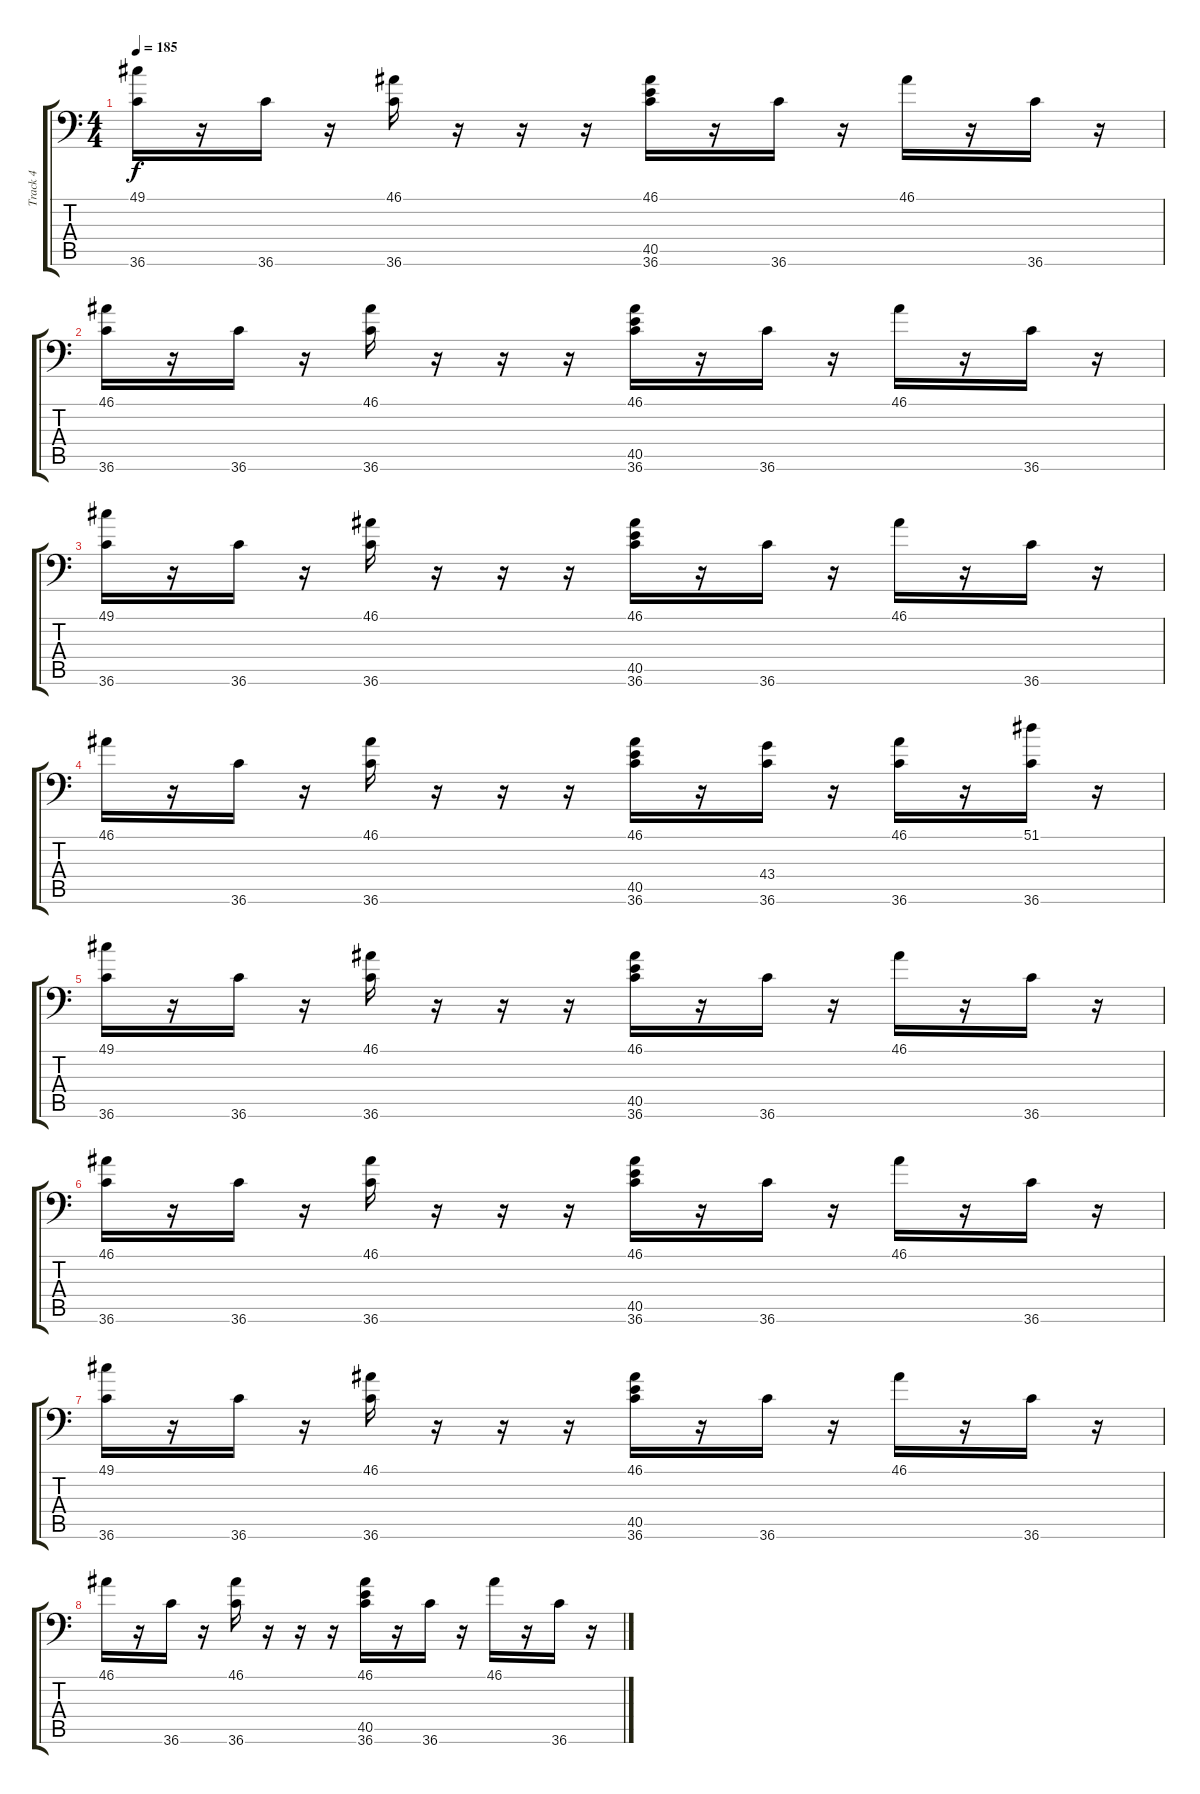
\track ("Track 4" "Track 4") {instrument acousticgrandpiano}
\staff {score tabs}
\tuning (C-1 C-1 C-1 C-1 C-1 C-1) {hide}
\ts (4 4)
\tempo 185
\clef f4
\ks c
(49.1 36.6).16{dy f} r.16 36.6.16 r.16 (46.1 36.6).16 r.16 r.16 r.16 (46.1 40.5 36.6).16 r.16 36.6.16 r.16 46.1.16 r.16 36.6.16 r.16 |
(46.1 36.6).16 r.16 36.6.16 r.16 (46.1 36.6).16 r.16 r.16 r.16 (46.1 40.5 36.6).16 r.16 36.6.16 r.16 46.1.16 r.16 36.6.16 r.16 |
(49.1 36.6).16 r.16 36.6.16 r.16 (46.1 36.6).16 r.16 r.16 r.16 (46.1 40.5 36.6).16 r.16 36.6.16 r.16 46.1.16 r.16 36.6.16 r.16 |
46.1.16 r.16 36.6.16 r.16 (46.1 36.6).16 r.16 r.16 r.16 (46.1 40.5 36.6).16 r.16 (43.4 36.6).16 r.16 (46.1 36.6).16 r.16 (51.1 36.6).16 r.16 |
(49.1 36.6).16 r.16 36.6.16 r.16 (46.1 36.6).16 r.16 r.16 r.16 (46.1 40.5 36.6).16 r.16 36.6.16 r.16 46.1.16 r.16 36.6.16 r.16 |
(46.1 36.6).16 r.16 36.6.16 r.16 (46.1 36.6).16 r.16 r.16 r.16 (46.1 40.5 36.6).16 r.16 36.6.16 r.16 46.1.16 r.16 36.6.16 r.16 |
\section ("" "                               ")
(49.1 36.6).16 r.16 36.6.16 r.16 (46.1 36.6).16 r.16 r.16 r.16 (46.1 40.5 36.6).16 r.16 36.6.16 r.16 46.1.16 r.16 36.6.16 r.16 |
46.1.16 r.16 36.6.16 r.16 (46.1 36.6).16 r.16 r.16 r.16 (46.1 40.5 36.6).16 r.16 36.6.16 r.16 46.1.16 r.16 36.6.16 r.16
